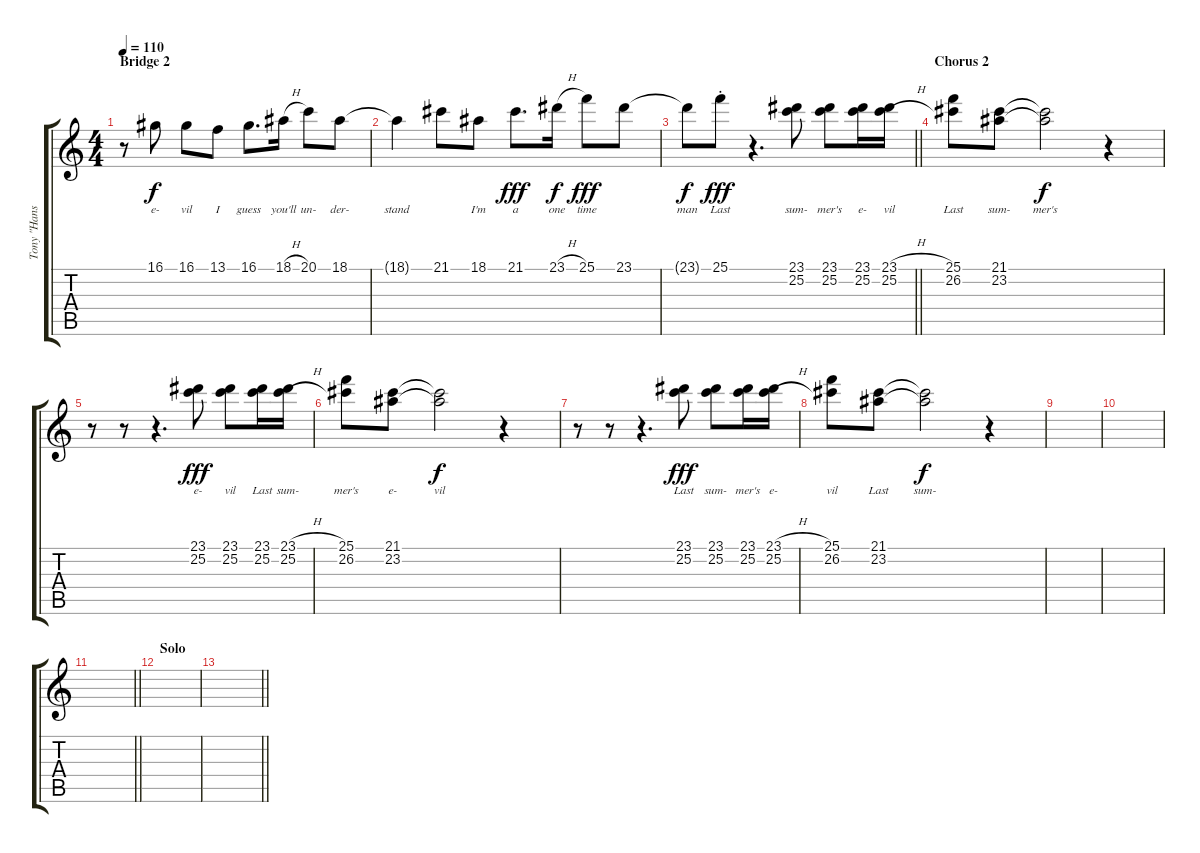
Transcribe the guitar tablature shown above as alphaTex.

\track ("Tony \"Hansen\" Harnell " "Tony \"Hans") {instrument viola}
\staff {score tabs}
\tuning (E4 B3 G3 D3 A2 E2) {hide}
\ts (4 4)
\section ("" "Bridge 2")
\tempo 110
\clef g2
\ks c
r.8{dy fff} 16.1.8{lyrics (0 "e-") lyrics (1 "") lyrics (2 "") lyrics (3 "") lyrics (4 "") dy f} 16.1.8{lyrics (0 "vil") lyrics (1 "") lyrics (2 "") lyrics (3 "") lyrics (4 "")} 13.1.8{lyrics (0 "I") lyrics (1 "") lyrics (2 "") lyrics (3 "") lyrics (4 "")} 16.1.8{d lyrics (0 "guess") lyrics (1 "") lyrics (2 "") lyrics (3 "") lyrics (4 "")} 18.1{h}.16{lyrics (0 "you'll") lyrics (1 "") lyrics (2 "") lyrics (3 "") lyrics (4 "")} 20.1.8{lyrics (0 "un-") lyrics (1 "") lyrics (2 "") lyrics (3 "") lyrics (4 "")} 18.1.8{lyrics (0 "der-") lyrics (1 "") lyrics (2 "") lyrics (3 "") lyrics (4 "")} |
18.1{t}.4{lyrics (0 "stand") lyrics (1 "") lyrics (2 "") lyrics (3 "") lyrics (4 "")} 21.1.8{lyrics (0 "") lyrics (1 "") lyrics (2 "") lyrics (3 "") lyrics (4 "")} 18.1.8{lyrics (0 "I'm") lyrics (1 "") lyrics (2 "") lyrics (3 "") lyrics (4 "")} 21.1.8{d lyrics (0 "a") lyrics (1 "") lyrics (2 "") lyrics (3 "") lyrics (4 "") dy fff} 23.1{h}.16{lyrics (0 "one") lyrics (1 "") lyrics (2 "") lyrics (3 "") lyrics (4 "") dy f} 25.1.8{lyrics (0 "time") lyrics (1 "") lyrics (2 "") lyrics (3 "") lyrics (4 "") dy fff} 23.1.8{lyrics (0 "") lyrics (1 "") lyrics (2 "") lyrics (3 "") lyrics (4 "")} |
\barLineRight lightlight
23.1{t}.8{lyrics (0 "man") lyrics (1 "") lyrics (2 "") lyrics (3 "") lyrics (4 "") dy f} 25.1{st}.8{lyrics (0 "Last") lyrics (1 "") lyrics (2 "") lyrics (3 "") lyrics (4 "") dy fff} r.4{d} (23.1 25.2).8{lyrics (0 "sum-") lyrics (1 "") lyrics (2 "") lyrics (3 "") lyrics (4 "")} (23.1 25.2).8{lyrics (0 "mer's") lyrics (1 "") lyrics (2 "") lyrics (3 "") lyrics (4 "")} (23.1 25.2).16{lyrics (0 "e-") lyrics (1 "") lyrics (2 "") lyrics (3 "") lyrics (4 "")} (23.1{h} 25.2{h}).16{lyrics (0 "vil") lyrics (1 "") lyrics (2 "") lyrics (3 "") lyrics (4 "")} |
\section ("" "Chorus 2")
(25.1 26.2).8{lyrics (0 "Last") lyrics (1 "") lyrics (2 "") lyrics (3 "") lyrics (4 "")} (21.1 23.2).8{lyrics (0 "sum-") lyrics (1 "") lyrics (2 "") lyrics (3 "") lyrics (4 "")} (21.1{t} 23.2{t}).2{lyrics (0 "mer's") lyrics (1 "") lyrics (2 "") lyrics (3 "") lyrics (4 "") dy f} r.4 |
r.8 r.8 r.4{d} (23.1 25.2).8{lyrics (0 "e-") lyrics (1 "") lyrics (2 "") lyrics (3 "") lyrics (4 "") dy fff} (23.1 25.2).8{lyrics (0 "vil") lyrics (1 "") lyrics (2 "") lyrics (3 "") lyrics (4 "")} (23.1 25.2).16{lyrics (0 "Last") lyrics (1 "") lyrics (2 "") lyrics (3 "") lyrics (4 "")} (23.1{h} 25.2{h}).16{lyrics (0 "sum-") lyrics (1 "") lyrics (2 "") lyrics (3 "") lyrics (4 "")} |
(25.1 26.2).8{lyrics (0 "mer's") lyrics (1 "") lyrics (2 "") lyrics (3 "") lyrics (4 "")} (21.1 23.2).8{lyrics (0 "e-") lyrics (1 "") lyrics (2 "") lyrics (3 "") lyrics (4 "")} (21.1{t} 23.2{t}).2{lyrics (0 "vil") lyrics (1 "") lyrics (2 "") lyrics (3 "") lyrics (4 "") dy f} r.4 |
r.8 r.8 r.4{d} (23.1 25.2).8{lyrics (0 "Last") lyrics (1 "") lyrics (2 "") lyrics (3 "") lyrics (4 "") dy fff} (23.1 25.2).8{lyrics (0 "sum-") lyrics (1 "") lyrics (2 "") lyrics (3 "") lyrics (4 "")} (23.1 25.2).16{lyrics (0 "mer's") lyrics (1 "") lyrics (2 "") lyrics (3 "") lyrics (4 "")} (23.1{h} 25.2{h}).16{lyrics (0 "e-") lyrics (1 "") lyrics (2 "") lyrics (3 "") lyrics (4 "")} |
(25.1 26.2).8{lyrics (0 "vil") lyrics (1 "") lyrics (2 "") lyrics (3 "") lyrics (4 "")} (21.1 23.2).8{lyrics (0 "Last") lyrics (1 "") lyrics (2 "") lyrics (3 "") lyrics (4 "")} (21.1{t} 23.2{t}).2{lyrics (0 "sum-") lyrics (1 "") lyrics (2 "") lyrics (3 "") lyrics (4 "") dy f} r.4 |
|
|
\barLineRight lightlight
|
\section ("" "Solo")
|
\barLineRight lightlight
